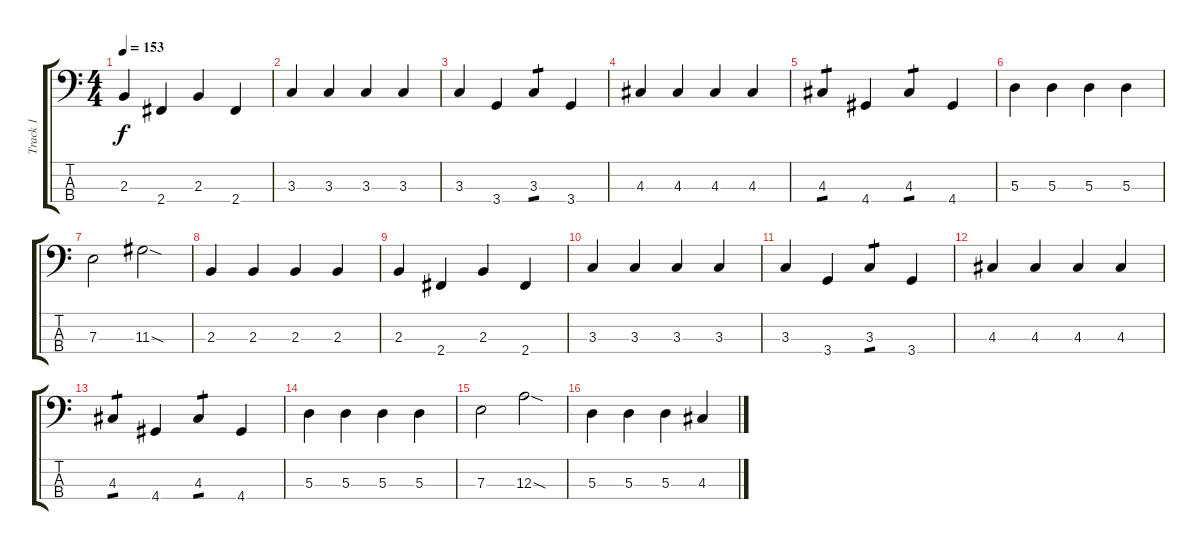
\track ("Track 1" "Track 1") {instrument electricbassfinger}
\staff {score tabs}
\tuning (G2 D2 A1 E1) {hide}
\ts (4 4)
\tempo 153
\clef f4
\ks c
2.3.4{dy f} 2.4.4 2.3.4 2.4.4 |
3.3.4 3.3.4 3.3.4 3.3.4 |
3.3.4 3.4.4 3.3.4{tp 1} 3.4.4 |
4.3.4 4.3.4 4.3.4 4.3.4 |
4.3.4{tp 1} 4.4.4 4.3.4{tp 1} 4.4.4 |
5.3.4 5.3.4 5.3.4 5.3.4 |
7.3.2 11.3{sod}.2 |
2.3.4 2.3.4 2.3.4 2.3.4 |
2.3.4 2.4.4 2.3.4 2.4.4 |
3.3.4 3.3.4 3.3.4 3.3.4 |
3.3.4 3.4.4 3.3.4{tp 1} 3.4.4 |
4.3.4 4.3.4 4.3.4 4.3.4 |
4.3.4{tp 1} 4.4.4 4.3.4{tp 1} 4.4.4 |
5.3.4 5.3.4 5.3.4 5.3.4 |
7.3.2 12.3{sod}.2 |
5.3.4 5.3.4 5.3.4 4.3.4
